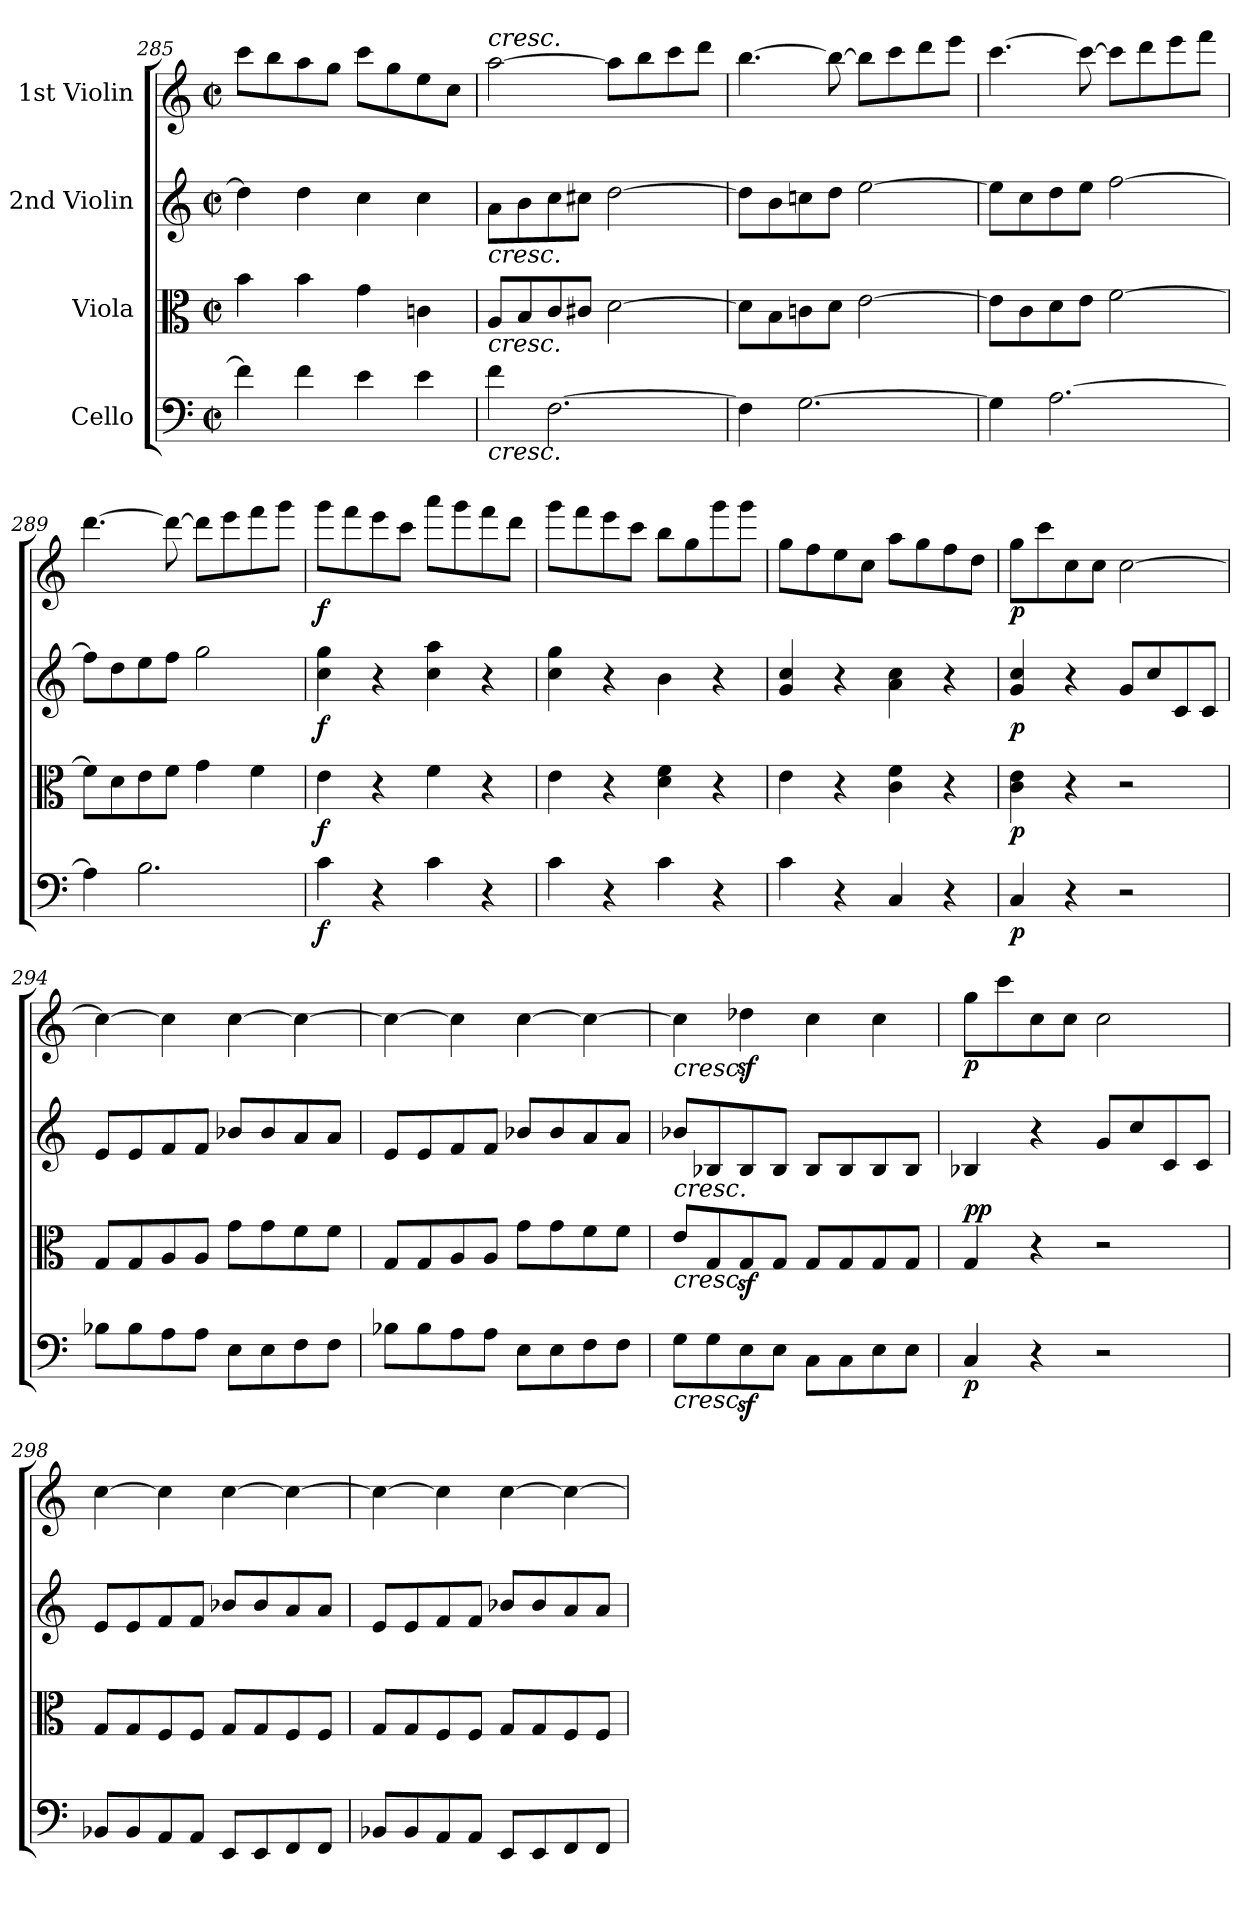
**kern	**dynam	**kern	**dynam	**kern	**dynam	**kern	**dynam
*part4	*part4	*part3	*part3	*part2	*part2	*part1	*part1
*staff4	*staff4	*staff3	*staff3	*staff2	*staff2	*staff1	*staff1
*I"Cello	*	*I"Viola	*	*I"2nd Violin	*	*I"1st Violin	*
*clefF4	*	*clefC3	*	*clefG2	*	*clefG2	*
*k[]	*	*k[]	*	*k[]	*	*k[]	*
*M2/2	*	*M2/2	*	*M2/2	*	*M2/2	*
*met(c|)	*	*met(c|)	*	*met(c|)	*	*met(c|)	*
=285	=285	=285	=285	=285	=285	=285	=285
4f\]	.	4b\	.	4dd\]	.	8ccc\L	.
.	.	.	.	.	.	8bb\	.
4f\	.	4b\	.	4dd\	.	8aa\	.
.	.	.	.	.	.	8gg\J	.
4e\	.	4g\	.	4cc\	.	8ccc\L	.
.	.	.	.	.	.	8gg\	.
4e\	.	4cn\	.	4cc\	.	8ee\	.
.	.	.	.	.	.	8cc\J	.
!!LO:LB:g=z
=286	=286	=286	=286	=286	=286	=286	=286
!	!	!	!	!	!	!LO:TX:a:i:t=cresc.	!
!	!	!	!	!LO:TX:b:i:t=cresc.	!	!	!
!	!	!LO:TX:b:i:t=cresc.	!	!	!	!	!
!LO:TX:b:i:t=cresc.	!	!	!	!	!	!	!
4f\	.	8A/L	.	8a\L	.	[2aa\	.
.	.	8B/	.	8b\	.	.	.
[2.F\	.	8c/	.	8cc\	.	.	.
.	.	8c#X/J	.	8cc#X\J	.	.	.
.	.	[2d\	.	[2dd\	.	8aa\L]	.
.	.	.	.	.	.	8bb\	.
.	.	.	.	.	.	8ccc\	.
.	.	.	.	.	.	8ddd\J	.
=287	=287	=287	=287	=287	=287	=287	=287
4F\]	.	8d\L]	.	8dd\L]	.	[4.bb\	.
.	.	8B\	.	8b\	.	.	.
[2.G\	.	8cn\	.	8ccn\	.	.	.
.	.	8d\J	.	8dd\J	.	8bb\_	.
.	.	[2e\	.	[2ee\	.	8bb\L]	.
.	.	.	.	.	.	8ccc\	.
.	.	.	.	.	.	8ddd\	.
.	.	.	.	.	.	8eee\J	.
=288	=288	=288	=288	=288	=288	=288	=288
4G\]	.	8e\L]	.	8ee\L]	.	[4.ccc\	.
.	.	8c\	.	8cc\	.	.	.
[2.A\	.	8d\	.	8dd\	.	.	.
.	.	8e\J	.	8ee\J	.	8ccc\_	.
.	.	[2f\	.	[2ff\	.	8ccc\L]	.
.	.	.	.	.	.	8ddd\	.
.	.	.	.	.	.	8eee\	.
.	.	.	.	.	.	8fff\J	.
=289	=289	=289	=289	=289	=289	=289	=289
4A\]	.	8f\L]	.	8ff\L]	.	[4.ddd\	.
.	.	8d\	.	8dd\	.	.	.
2.B\	.	8e\	.	8ee\	.	.	.
.	.	8f\J	.	8ff\J	.	8ddd\_	.
.	.	4g\	.	2gg\	.	8ddd\L]	.
.	.	.	.	.	.	8eee\	.
.	.	4f\	.	.	.	8fff\	.
.	.	.	.	.	.	8ggg\J	.
!!LO:PB:g=z
=290	=290	=290	=290	=290	=290	=290	=290
!	!LO:DY:b	!	!LO:DY:b	!	!LO:DY:b	!	!LO:DY:b
4c\	f	4e\	f	4cc\ 4gg\	f	8ggg\L	f
.	.	.	.	.	.	8fff\	.
4r	.	4r	.	4r	.	8eee\	.
.	.	.	.	.	.	8ccc\J	.
4c\	.	4f\	.	4cc\ 4aa\	.	8aaa\L	.
.	.	.	.	.	.	8ggg\	.
4r	.	4r	.	4r	.	8fff\	.
.	.	.	.	.	.	8ddd\J	.
=291	=291	=291	=291	=291	=291	=291	=291
4c\	.	4e\	.	4cc\ 4gg\	.	8ggg\L	.
.	.	.	.	.	.	8fff\	.
4r	.	4r	.	4r	.	8eee\	.
.	.	.	.	.	.	8ccc\J	.
4c\	.	4d\ 4f\	.	4b\	.	8bb\L	.
.	.	.	.	.	.	8gg\	.
4r	.	4r	.	4r	.	8ggg\	.
.	.	.	.	.	.	8ggg\J	.
=292	=292	=292	=292	=292	=292	=292	=292
4c\	.	4e\	.	4g/ 4cc/	.	8gg\L	.
.	.	.	.	.	.	8ff\	.
4r	.	4r	.	4r	.	8ee\	.
.	.	.	.	.	.	8cc\J	.
4C/	.	4c\ 4f\	.	4a\ 4cc\	.	8aa\L	.
.	.	.	.	.	.	8gg\	.
4r	.	4r	.	4r	.	8ff\	.
.	.	.	.	.	.	8dd\J	.
=293	=293	=293	=293	=293	=293	=293	=293
!	!LO:DY:b	!	!LO:DY:b	!	!LO:DY:b	!	!LO:DY:b
4C/	p	4c\ 4e\	p	4g/ 4cc/	p	8gg\L	p
.	.	.	.	.	.	8ccc\	.
4r	.	4r	.	4r	.	8cc\	.
.	.	.	.	.	.	8cc\J	.
2r	.	2r	.	8g/L	.	[2cc\	.
.	.	.	.	8cc/	.	.	.
.	.	.	.	8c/	.	.	.
.	.	.	.	8c/J	.	.	.
!!LO:LB:g=z
=294	=294	=294	=294	=294	=294	=294	=294
8B-X\L	.	8G/L	.	8e/L	.	4cc\_	.
8B-\	.	8G/	.	8e/	.	.	.
8A\	.	8A/	.	8f/	.	4cc\]	.
8A\J	.	8A/J	.	8f/J	.	.	.
8E\L	.	8g\L	.	8b-X/L	.	[4cc\	.
8E\	.	8g\	.	8b-/	.	.	.
8F\	.	8f\	.	8a/	.	4cc\_	.
8F\J	.	8f\J	.	8a/J	.	.	.
=295	=295	=295	=295	=295	=295	=295	=295
8B-X\L	.	8G/L	.	8e/L	.	4cc\_	.
8B-\	.	8G/	.	8e/	.	.	.
8A\	.	8A/	.	8f/	.	4cc\]	.
8A\J	.	8A/J	.	8f/J	.	.	.
8E\L	.	8g\L	.	8b-X/L	.	[4cc\	.
8E\	.	8g\	.	8b-/	.	.	.
8F\	.	8f\	.	8a/	.	4cc\_	.
8F\J	.	8f\J	.	8a/J	.	.	.
=296	=296	=296	=296	=296	=296	=296	=296
!	!	!	!	!	!	!LO:TX:b:i:t=cresc.	!
!	!	!	!	!LO:TX:b:i:t=cresc.	!	!	!
!	!	!LO:TX:b:i:t=cresc.	!	!	!	!	!
!LO:TX:b:i:t=cresc.	!	!	!	!	!	!	!
8G\L	.	8e/L	.	8b-X/L	.	4cc\]	.
8G\	.	8G/	.	8B-X/	.	.	.
8Ez<\	.	8Gz>/	.	8B-/	.	4dd-Xz<\	.
8E\J	.	8G/J	.	8B-/J	.	.	.
8C\L	.	8G/L	.	8B-/L	.	4cc\	.
8C\	.	8G/	.	8B-/	.	.	.
8E\	.	8G/	.	8B-/	.	4cc\	.
8E\J	.	8G/J	.	8B-/J	.	.	.
=297	=297	=297	=297	=297	=297	=297	=297
!	!LO:DY:b	!	!LO:DY:b	!	!	!	!
!	!	!	!LO:DY:n=1:a	!	!	!	!LO:DY:b
4C/	p	4G/	p p	4B-X/	.	8gg\L	p
.	.	.	.	.	.	8ccc\	.
4r	.	4r	.	4r	.	8cc\	.
.	.	.	.	.	.	8cc\J	.
2r	.	2r	.	8g/L	.	2cc\	.
.	.	.	.	8cc/	.	.	.
.	.	.	.	8c/	.	.	.
.	.	.	.	8c/J	.	.	.
!!LO:LB:g=z
=298	=298	=298	=298	=298	=298	=298	=298
8BB-X/L	.	8G/L	.	8e/L	.	[4cc\	.
8BB-/	.	8G/	.	8e/	.	.	.
8AA/	.	8F/	.	8f/	.	4cc\]	.
8AA/J	.	8F/J	.	8f/J	.	.	.
8EE/L	.	8G/L	.	8b-X/L	.	[4cc\	.
8EE/	.	8G/	.	8b-/	.	.	.
8FF/	.	8F/	.	8a/	.	4cc\_	.
8FF/J	.	8F/J	.	8a/J	.	.	.
=299	=299	=299	=299	=299	=299	=299	=299
8BB-X/L	.	8G/L	.	8e/L	.	4cc\_	.
8BB-/	.	8G/	.	8e/	.	.	.
8AA/	.	8F/	.	8f/	.	4cc\]	.
8AA/J	.	8F/J	.	8f/J	.	.	.
8EE/L	.	8G/L	.	8b-X/L	.	[4cc\	.
8EE/	.	8G/	.	8b-/	.	.	.
8FF/	.	8F/	.	8a/	.	4cc\_	.
8FF/J	.	8F/J	.	8a/J	.	.	.
=	=	=	=	=	=	=	=
*-	*-	*-	*-	*-	*-	*-	*-
